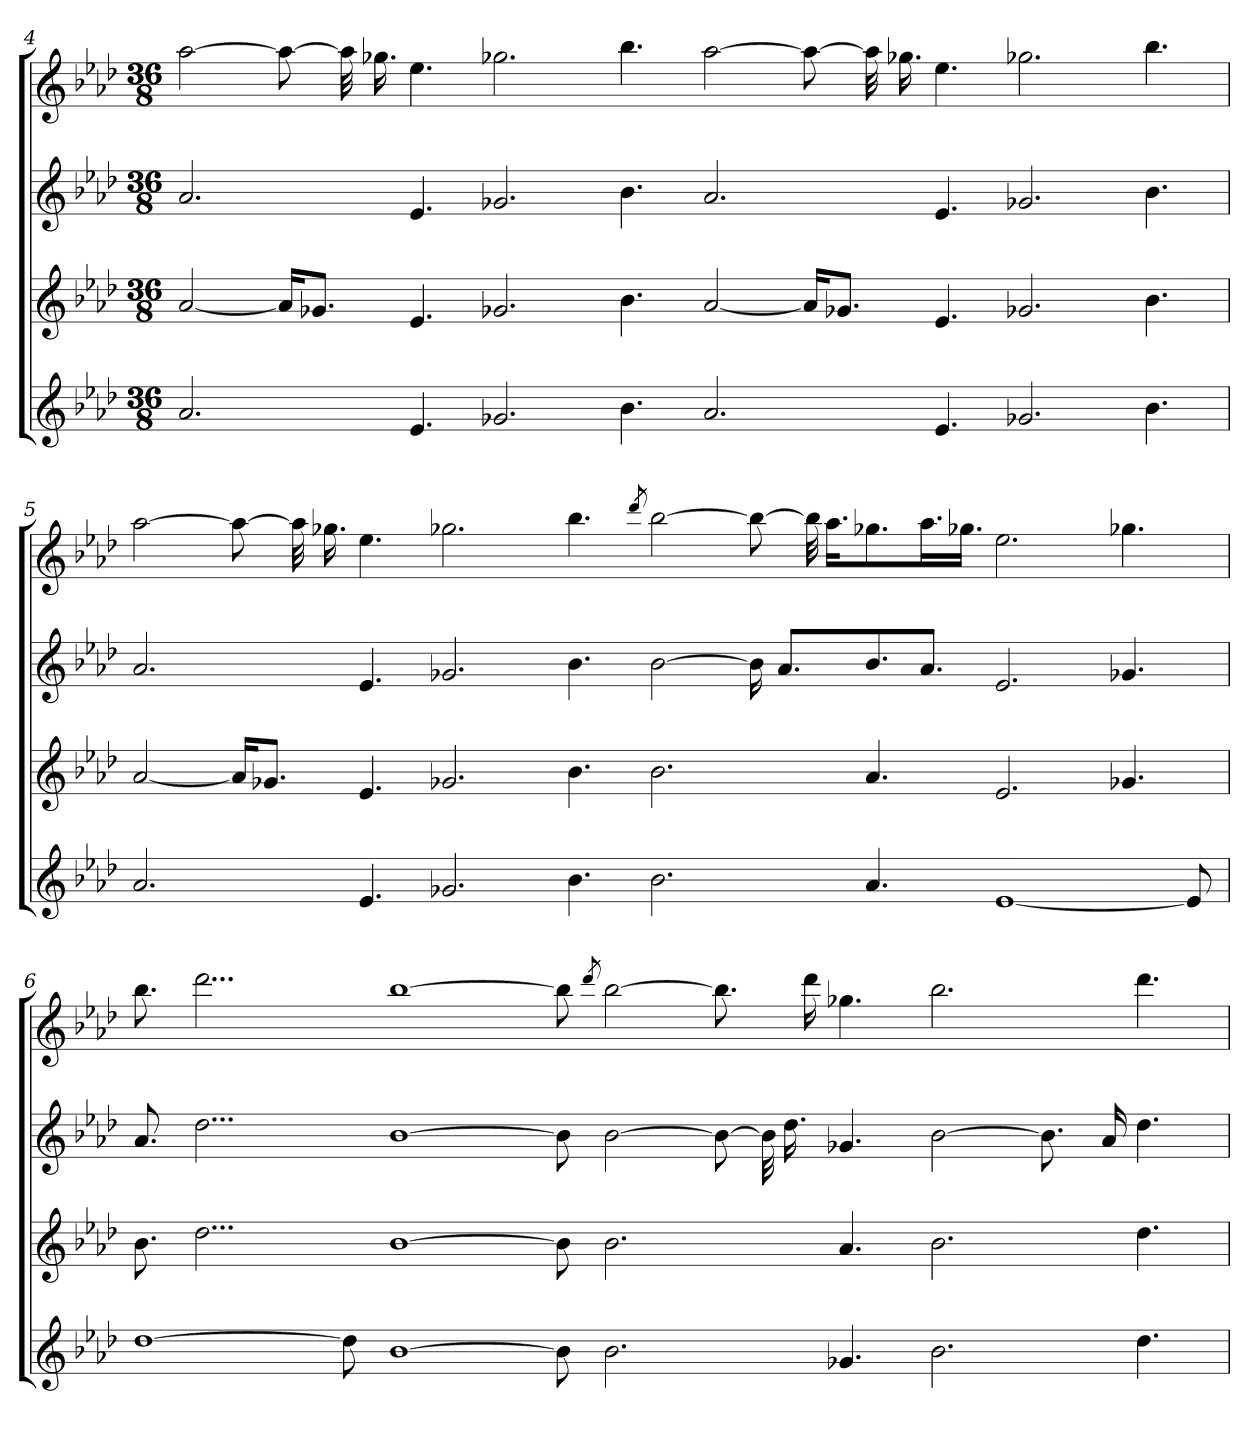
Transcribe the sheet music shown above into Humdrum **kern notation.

**kern	**kern	**kern	**kern
*part4	*part3	*part2	*part1
*staff4	*staff3	*staff2	*staff1
*clefG2	*clefG2	*clefG2	*clefG2
*k[b-e-a-d-]	*k[b-e-a-d-]	*k[b-e-a-d-]	*k[b-e-a-d-]
*M36/8	*M36/8	*M36/8	*M36/8
=4	=4	=4	=4
2.a-	[2a-	2.a-	[2aa-
.	16a-/KL]	.	8aa-_
.	8.g-X/J	.	.
.	.	.	32aa-]
.	.	.	16.gg-X
4.e-	4.e-	4.e-	4.ee-
2.g-X	2.g-X	2.g-X	2.gg-X
4.b-	4.b-	4.b-	4.bb-
2.a-	[2a-	2.a-	[2aa-
.	16a-/KL]	.	8aa-_
.	8.g-X/J	.	.
.	.	.	32aa-]
.	.	.	16.gg-X
4.e-	4.e-	4.e-	4.ee-
2.g-X	2.g-X	2.g-X	2.gg-X
4.b-	4.b-	4.b-	4.bb-
=5	=5	=5	=5
2.a-	[2a-	2.a-	[2aa-
.	16a-/KL]	.	8aa-_
.	8.g-X/J	.	.
.	.	.	32aa-]
.	.	.	16.gg-X
4.e-	4.e-	4.e-	4.ee-
2.g-X	2.g-X	2.g-X	2.gg-X
4.b-	4.b-	4.b-	4.bb-
.	.	.	8qddd-
2.b-	2.b-	[2b-	[2bb-
.	.	16b-]	8bb-_
.	.	8.a-/L	.
.	.	.	32bb-]
.	.	.	16.aa-\KL
4.a-	4.a-	8.b-/	8.gg-X\
.	.	8.a-/J	16.aa-\L
.	.	.	16.gg-X\JJ
[1e-	2.e-	2.e-	2.ee-
.	4.g-X	4.g-X	4.gg-X
8e-]	.	.	.
=6	=6	=6	=6
[1dd-	8.b-	8.a-	8.bb-
.	2...dd-	2...dd-	2...ddd-
8dd-]	.	.	.
[1b-	[1b-	[1b-	[1bb-
8b-]	8b-]	8b-]	8bb-]
.	.	.	8qddd-
2.b-	2.b-	[2b-	[2bb-
.	.	8b-_	8.bb-]
.	.	32b-]	.
.	.	16.dd-	.
.	.	.	16ddd-
4.g-X	4.a-	4.g-X	4.gg-X
2.b-	2.b-	[2b-	2.bb-
.	.	8.b-]	.
.	.	16a-	.
4.dd-	4.dd-	4.dd-	4.ddd-
=	=	=	=
*-	*-	*-	*-
